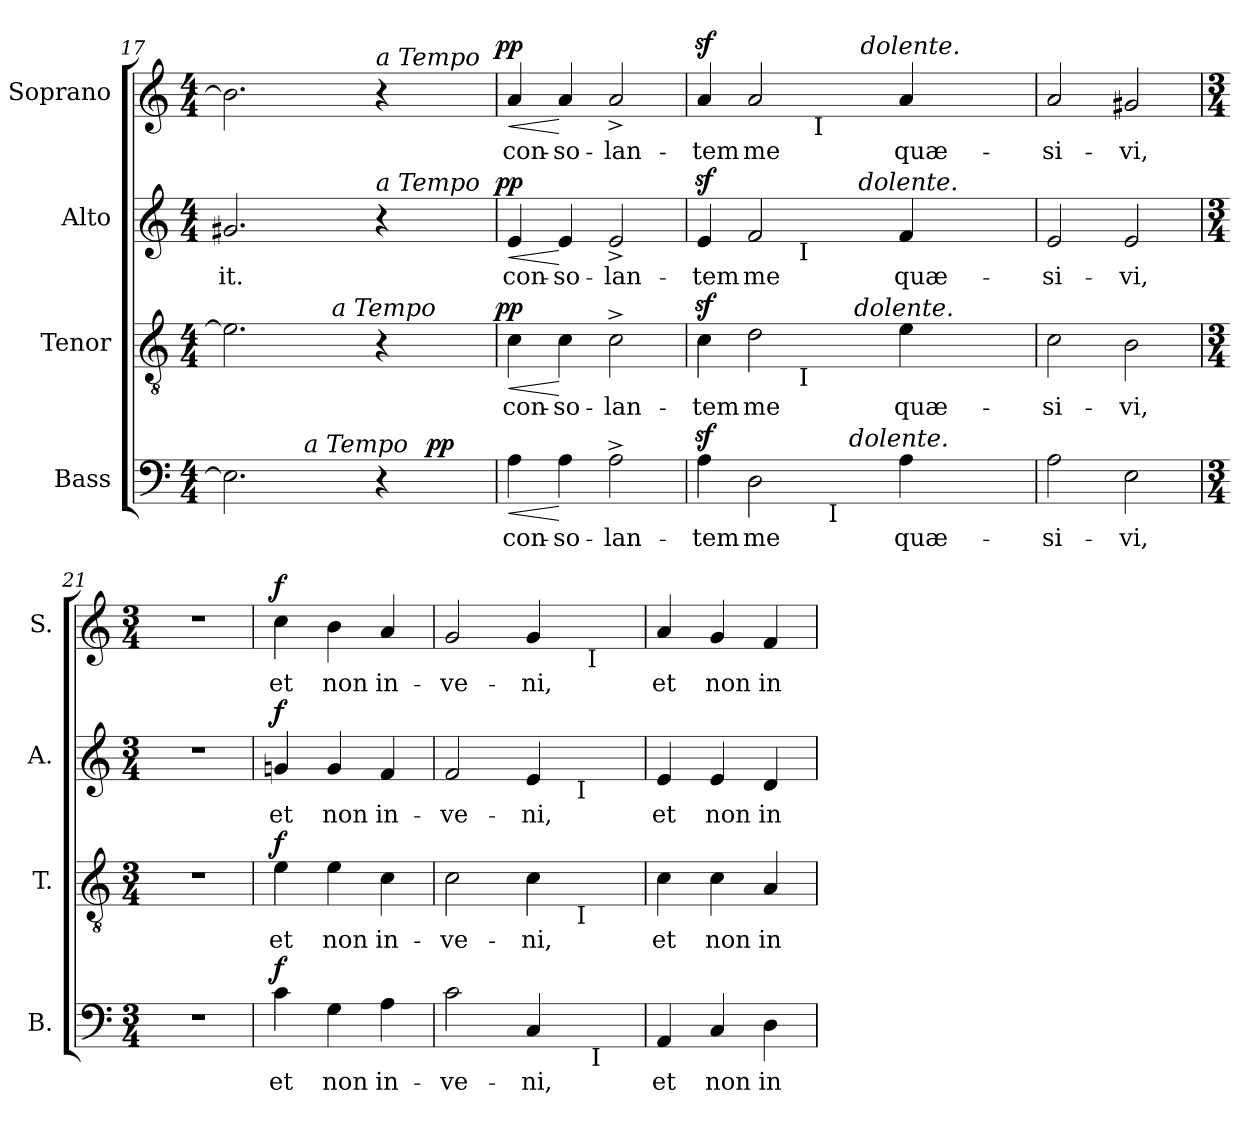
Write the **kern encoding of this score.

**kern	**text	**dynam	**kern	**text	**dynam	**kern	**text	**dynam	**kern	**text	**dynam
*part4	*part4	*part4	*part3	*part3	*part3	*part2	*part2	*part2	*part1	*part1	*part1
*staff4	*staff4	*staff4	*staff3	*staff3	*staff3	*staff2	*staff2	*staff2	*staff1	*staff1	*staff1
*I"Bass	*	*	*I"Tenor	*	*	*I"Alto	*	*	*I"Soprano	*	*
*I'B.	*	*	*I'T.	*	*	*I'A.	*	*	*I'S.	*	*
*clefF4	*	*	*clefGv2	*	*	*clefG2	*	*	*clefG2	*	*
*	*	*	*ITrd7c12	*	*	*	*	*	*	*	*
*k[]	*	*	*k[]	*	*	*k[]	*	*	*k[]	*	*
*C:	*	*	*C:	*	*	*C:	*	*	*C:	*	*
*M4/4	*	*	*M4/4	*	*	*M4/4	*	*	*M4/4	*	*
=17	=17	=17	=17	=17	=17	=17	=17	=17	=17	=17	=17
!	!	!	!	!	!	!	!LO:LY:b:color=#000000	!	!	!	!
*^	*	*	*^	*	*	*^	*	*	*^	*	*
*	*^	*	*	*	*^	*	*	*	*	*	*	*	*	*	*
2.Ei\]	2ryy	2ryy	.	.	2.Ei\]	2ryy	2ryy	.	.	2.g#Xi/	2ryy	-it.	.	2.bi\]	2ryy	.	.
.	4ryy	512.ryy	.	.	.	4ryy	32ryy	.	.	.	4ryy	.	.	.	4ryy	.	.
!	!	!LO:TX:a:i:t=a Tempo	!	!	!	!	!	!	!	!	!	!	!	!	!	!	!
.	.	4ryy	.	.	.	.	.	.	.	.	.	.	.	.	.	.	.
.	.	.	.	.	.	.	64ryy	.	.	.	.	.	.	.	.	.	.
.	.	.	.	.	.	.	256ryy	.	.	.	.	.	.	.	.	.	.
.	.	.	.	.	.	.	1024ryy	.	.	.	.	.	.	.	.	.	.
!	!	!	!	!	!	!	!LO:TX:a:i:t=a Tempo	!	!	!	!	!	!	!	!	!	!
.	.	.	.	.	.	.	4ryy	.	.	.	.	.	.	.	.	.	.
!	!	!	!	!	!	!	!	!	!	!	!	!	!	!LO:TX:a:i:t=a Tempo	!	!	!
!	!	!	!	!	!	!	!	!	!	!LO:TX:a:i:t=a Tempo	!	!	!	!	!	!	!
4r	8ryy	.	.	.	4r	8ryy	.	.	.	4r	8ryy	.	.	4r	8ryy	.	.
.	.	8ryy	.	.	.	.	.	.	.	.	.	.	.	.	.	.	.
.	.	.	.	.	.	.	8ryy	.	.	.	.	.	.	.	.	.	.
.	256ryy	.	.	.	.	16ryy	.	.	.	.	16ryy	.	.	.	16ryy	.	.
.	.	16ryy	.	.	.	.	.	.	.	.	.	.	.	.	.	.	.
.	16ryy	.	.	pp	.	.	.	.	.	.	.	.	.	.	.	.	.
.	.	.	.	.	.	.	16ryy	.	.	.	.	.	.	.	.	.	.
.	.	.	.	.	.	32ryy	.	.	.	.	32ryy	.	.	.	32ryy	.	.
.	.	32ryy	.	.	.	.	.	.	.	.	.	.	.	.	.	.	.
.	32...ryy	.	.	.	.	.	.	.	.	.	.	.	.	.	.	.	.
.	.	.	.	.	.	64ryy	.	.	.	.	64ryy	.	.	.	64ryy	.	.
.	.	64ryy	.	.	.	.	.	.	.	.	.	.	.	.	.	.	.
.	.	.	.	.	.	128...ryy	.	.	.	.	128...ryy	.	.	.	128...ryy	.	.
.	.	128ryy	.	.	.	.	.	.	.	.	.	.	.	.	.	.	.
.	.	.	.	.	.	.	128ryy	.	.	.	.	.	.	.	.	.	.
.	.	256ryy	.	.	.	.	.	.	.	.	.	.	.	.	.	.	.
.	.	.	.	.	.	.	512.ryy	.	.	.	.	.	.	.	.	.	.
.	.	1024ryy	.	.	.	1024ryy	.	.	pp	.	1024ryy	.	pp	.	1024ryy	.	pp
*v	*v	*v	*	*	*	*	*	*	*	*v	*v	*	*	*v	*v	*	*
*	*	*	*v	*v	*v	*	*	*	*	*	*	*	*
=18	=18	=18	=18	=18	=18	=18	=18	=18	=18	=18	=18
*^	*	*	*^	*	*	*^	*	*	*^	*	*
*	*^	*	*	*	*^	*	*	*	*	*	*	*	*	*	*
!	!	!	!LO:LY:b:color=#000000	!LO:HP:b	!	!	!	!	!	!	!	!	!	!	!	!	!
*v	*v	*v	*	*	*	*	*	*	*	*v	*v	*	*	*v	*v	*	*
*	*	*	*v	*v	*v	*	*	*	*	*	*	*	*
*^	*	*	*^	*	*	*^	*	*	*^	*	*
*	*^	*	*	*	*^	*	*	*	*	*	*	*	*	*	*
!	!	!	!	!	!	!	!	!LO:LY:b:color=#000000	!LO:HP:b	!	!	!	!	!	!	!	!
*v	*v	*v	*	*	*	*	*	*	*	*v	*v	*	*	*v	*v	*	*
*	*	*	*v	*v	*v	*	*	*	*	*	*	*	*
*^	*	*	*^	*	*	*^	*	*	*^	*	*
*	*^	*	*	*	*^	*	*	*	*	*	*	*	*	*	*
!	!	!	!	!	!	!	!	!	!	!	!	!LO:LY:b:color=#000000	!LO:HP:b	!	!	!	!
*v	*v	*v	*	*	*	*	*	*	*	*v	*v	*	*	*v	*v	*	*
*	*	*	*v	*v	*v	*	*	*	*	*	*	*	*
*^	*	*	*^	*	*	*^	*	*	*^	*	*
*	*^	*	*	*	*^	*	*	*	*	*	*	*	*	*	*
!	!	!	!	!	!	!	!	!	!	!	!	!	!	!	!	!LO:LY:b:color=#000000	!LO:HP:b
*v	*v	*v	*	*	*	*	*	*	*	*v	*v	*	*	*v	*v	*	*
*	*	*	*v	*v	*v	*	*	*	*	*	*	*	*
4Ai\	con-	<	4Ci\	con-	<	4ei/	con-	<	4ai/	con-	<
!	!LO:LY:b:color=#000000	!	!	!	!	!	!	!	!	!	!
!	!	!	!	!LO:LY:b:color=#000000	!	!	!	!	!	!	!
!	!	!	!	!	!	!	!LO:LY:b:color=#000000	!	!	!	!
!	!	!	!	!	!	!	!	!	!	!LO:LY:b:color=#000000	!
4Ai\	-so-	[	4Ci\	-so-	[	4ei/	-so-	[	4ai/	-so-	[
!	!LO:LY:b:color=#000000	!	!	!	!	!	!	!	!	!	!
!	!	!	!	!LO:LY:b:color=#000000	!	!	!	!	!	!	!
!	!	!	!	!	!	!	!LO:LY:b:color=#000000	!	!	!	!
!	!	!	!	!	!	!	!	!	!	!LO:LY:b:color=#000000	!
2A^i\	-lan-	.	2C^i\	-lan-	.	2e^i/	-lan-	.	2a^i/	-lan-	.
=19	=19	=19	=19	=19	=19	=19	=19	=19	=19	=19	=19
!	!LO:LY:b:color=#000000	!	!	!	!	!	!	!	!	!	!
!	!	!	!	!LO:LY:b:color=#000000	!	!	!	!	!	!	!
!	!	!	!	!	!	!	!LO:LY:b:color=#000000	!	!	!	!
!	!	!	!	!	!	!	!	!	!	!LO:LY:b:color=#000000	!
*^	*	*	*^	*	*	*^	*	*	*^	*	*
*	*^	*	*	*	*^	*	*	*	*^	*	*	*	*^	*	*
4Azi\	2ryy	2ryy	-tem	.	4Czi\	2ryy	2ryy	-tem	.	4ezi/	2ryy	2ryy	-tem	.	4azi/	2ryy	2ryy	-tem	.
!	!	!	!LO:LY:b:color=#000000	!	!	!	!	!	!	!	!	!	!	!	!	!	!	!	!
!	!	!	!	!	!	!	!	!LO:LY:b:color=#000000	!	!	!	!	!	!	!	!	!	!	!
!	!	!	!	!	!	!	!	!	!	!	!	!	!LO:LY:b:color=#000000	!	!	!	!	!	!
!	!	!	!	!	!	!	!	!	!	!	!	!	!	!	!	!	!	!LO:LY:b:color=#000000	!
2Di\	.	.	me	.	2Di\	.	.	me	.	2fi/	.	.	me	.	2ai/	.	.	me	.
!	!	!	!	!	!	!	!	!	!	!	!LO:TX:b:t=I	!	!	!	!	!	!	!	!
!	!	!	!	!	!	!LO:TX:b:t=I	!	!	!	!	!	!	!	!	!	!	!	!	!
.	32ryy	16ryy	.	.	.	2ryy	16ryy	.	.	.	2ryy	16ryy	.	.	.	64ryy	16ryy	.	.
.	.	.	.	.	.	.	.	.	.	.	.	.	.	.	.	256.ryy	.	.	.
!	!	!	!	!	!	!	!	!	!	!	!	!	!	!	!	!LO:TX:b:t=I	!	!	!
.	.	.	.	.	.	.	.	.	.	.	.	.	.	.	.	4ryy	.	.	.
.	128ryy	.	.	.	.	.	.	.	.	.	.	.	.	.	.	.	.	.	.
.	512ryy	.	.	.	.	.	.	.	.	.	.	.	.	.	.	.	.	.	.
!	!LO:TX:b:t=I	!	!	!	!	!	!	!	!	!	!	!	!	!	!	!	!	!	!
.	4ryy	.	.	.	.	.	.	.	.	.	.	.	.	.	.	.	.	.	.
.	.	64ryy	.	.	.	.	64ryy	.	.	.	.	64ryy	.	.	.	.	64ryy	.	.
!	!	!LO:TX:a:i:t=dolente.	!	!	!	!	!	!	!	!	!	!	!	!	!	!	!	!	!
.	.	4ryy	.	.	.	.	256ryy	.	.	.	.	128ryy	.	.	.	.	128ryy	.	.
.	.	.	.	.	.	.	1024ryy	.	.	.	.	.	.	.	.	.	.	.	.
!	!	!	!	!	!	!	!LO:TX:a:i:t=dolente.	!	!	!	!	!	!	!	!	!	!	!	!
.	.	.	.	.	.	.	4ryy	.	.	.	.	.	.	.	.	.	.	.	.
.	.	.	.	.	.	.	.	.	.	.	.	1024ryy	.	.	.	.	512.ryy	.	.
!	!	!	!	!	!	!	!	!	!	!	!	!LO:TX:a:i:t=dolente.	!	!	!	!	!	!	!
.	.	.	.	.	.	.	.	.	.	.	.	4ryy	.	.	.	.	.	.	.
!	!	!	!	!	!	!	!	!	!	!	!	!	!	!	!	!	!LO:TX:a:i:t=dolente.	!	!
.	.	.	.	.	.	.	.	.	.	.	.	.	.	.	.	.	4ryy	.	.
!	!	!	!LO:LY:b:color=#000000	!	!	!	!	!	!	!	!	!	!	!	!	!	!	!	!
!	!	!	!	!	!	!	!	!LO:LY:b:color=#000000	!	!	!	!	!	!	!	!	!	!	!
!	!	!	!	!	!	!	!	!	!	!	!	!	!LO:LY:b:color=#000000	!	!	!	!	!	!
!	!	!	!	!	!	!	!	!	!	!	!	!	!	!	!	!	!	!LO:LY:b:color=#000000	!
4Ai\	.	.	quæ-	.	4Ei\	.	.	quæ-	.	4fi/	.	.	quæ-	.	4ai/	.	.	quæ-	.
.	.	.	.	.	.	.	.	.	.	.	.	.	.	.	.	8ryy	.	.	.
.	8ryy	.	.	.	.	.	.	.	.	.	.	.	.	.	.	.	.	.	.
.	.	8ryy	.	.	.	.	.	.	.	.	.	.	.	.	.	.	.	.	.
.	.	.	.	.	.	.	8ryy	.	.	.	.	.	.	.	.	.	.	.	.
.	.	.	.	.	.	.	.	.	.	.	.	8ryy	.	.	.	.	.	.	.
.	.	.	.	.	.	.	.	.	.	.	.	.	.	.	.	.	8ryy	.	.
.	.	.	.	.	.	.	.	.	.	.	.	.	.	.	.	16ryy	.	.	.
.	16ryy	.	.	.	.	.	.	.	.	.	.	.	.	.	.	.	.	.	.
.	.	32.ryy	.	.	.	.	.	.	.	.	.	.	.	.	.	.	.	.	.
.	.	.	.	.	.	.	32ryy	.	.	.	.	.	.	.	.	.	.	.	.
.	.	.	.	.	.	.	.	.	.	.	.	.	.	.	.	32ryy	.	.	.
.	.	.	.	.	.	.	.	.	.	.	.	32ryy	.	.	.	.	.	.	.
.	.	.	.	.	.	.	.	.	.	.	.	.	.	.	.	.	32ryy	.	.
.	64ryy	.	.	.	.	.	.	.	.	.	.	.	.	.	.	.	.	.	.
.	.	.	.	.	.	.	128ryy	.	.	.	.	.	.	.	.	.	.	.	.
.	.	.	.	.	.	.	.	.	.	.	.	.	.	.	.	128ryy	.	.	.
.	.	.	.	.	.	.	.	.	.	.	.	256..ryy	.	.	.	.	.	.	.
.	256.ryy	.	.	.	.	.	.	.	.	.	.	.	.	.	.	.	.	.	.
.	.	.	.	.	.	.	.	.	.	.	.	.	.	.	.	.	256ryy	.	.
.	.	.	.	.	.	.	512.ryy	.	.	.	.	.	.	.	.	.	.	.	.
.	.	.	.	.	.	.	.	.	.	.	.	.	.	.	.	512ryy	.	.	.
.	.	.	.	.	.	.	.	.	.	.	.	.	.	.	.	.	1024ryy	.	.
*v	*v	*v	*	*	*	*	*	*	*	*v	*v	*v	*	*	*v	*v	*v	*	*
*	*	*	*v	*v	*v	*	*	*	*	*	*	*	*
=20	=20	=20	=20	=20	=20	=20	=20	=20	=20	=20	=20
*^	*	*	*^	*	*	*^	*	*	*^	*	*
*	*^	*	*	*	*^	*	*	*	*^	*	*	*	*^	*	*
!	!	!	!LO:LY:b:color=#000000	!	!	!	!	!	!	!	!	!	!	!	!	!	!	!	!
*v	*v	*v	*	*	*	*	*	*	*	*v	*v	*v	*	*	*v	*v	*v	*	*
*	*	*	*v	*v	*v	*	*	*	*	*	*	*	*
*^	*	*	*^	*	*	*^	*	*	*^	*	*
*	*^	*	*	*	*^	*	*	*	*^	*	*	*	*^	*	*
!	!	!	!	!	!	!	!	!LO:LY:b:color=#000000	!	!	!	!	!	!	!	!	!	!	!
*v	*v	*v	*	*	*	*	*	*	*	*v	*v	*v	*	*	*v	*v	*v	*	*
*	*	*	*v	*v	*v	*	*	*	*	*	*	*	*
*^	*	*	*^	*	*	*^	*	*	*^	*	*
*	*^	*	*	*	*^	*	*	*	*^	*	*	*	*^	*	*
!	!	!	!	!	!	!	!	!	!	!	!	!	!LO:LY:b:color=#000000	!	!	!	!	!	!
*v	*v	*v	*	*	*	*	*	*	*	*v	*v	*v	*	*	*v	*v	*v	*	*
*	*	*	*v	*v	*v	*	*	*	*	*	*	*	*
*^	*	*	*^	*	*	*^	*	*	*^	*	*
*	*^	*	*	*	*^	*	*	*	*^	*	*	*	*^	*	*
!	!	!	!	!	!	!	!	!	!	!	!	!	!	!	!	!	!	!LO:LY:b:color=#000000	!
*v	*v	*v	*	*	*	*	*	*	*	*v	*v	*v	*	*	*v	*v	*v	*	*
*	*	*	*v	*v	*v	*	*	*	*	*	*	*	*
2Ai\	-si-	.	2Ci\	-si-	.	2ei/	-si-	.	2ai/	-si-	.
!	!LO:LY:b:color=#000000	!	!	!	!	!	!	!	!	!	!
!	!	!	!	!LO:LY:b:color=#000000	!	!	!	!	!	!	!
!	!	!	!	!	!	!	!LO:LY:b:color=#000000	!	!	!	!
!	!	!	!	!	!	!	!	!	!	!LO:LY:b:color=#000000	!
2Ei\	-vi,	.	2BBi\	-vi,	.	2ei/	-vi,	.	2g#Xi/	-vi,	.
=21	=21	=21	=21	=21	=21	=21	=21	=21	=21	=21	=21
*M3/4	*	*	*M3/4	*	*	*M3/4	*	*	*M3/4	*	*
!LO:N:vis=1	!	!	!LO:N:vis=1	!	!	!LO:N:vis=1	!	!	!LO:N:vis=1	!	!
2.r	.	.	2.r	.	.	2.r	.	.	2.r	.	.
=22	=22	=22	=22	=22	=22	=22	=22	=22	=22	=22	=22
!	!LO:LY:b:color=#000000	!	!	!	!	!	!	!	!	!	!
!	!	!	!	!LO:LY:b:color=#000000	!	!	!	!	!	!	!
!	!	!	!	!	!	!	!LO:LY:b:color=#000000	!	!	!	!
!	!	!	!	!	!	!	!	!	!	!LO:LY:b:color=#000000	!
4ci\	et	f	4Ei\	et	f	4gni/	et	f	4cci\	et	f
!	!LO:LY:b:color=#000000	!	!	!	!	!	!	!	!	!	!
!	!	!	!	!LO:LY:b:color=#000000	!	!	!	!	!	!	!
!	!	!	!	!	!	!	!LO:LY:b:color=#000000	!	!	!	!
!	!	!	!	!	!	!	!	!	!	!LO:LY:b:color=#000000	!
4Gi\	non	.	4Ei\	non	.	4gi/	non	.	4bi\	non	.
!	!LO:LY:b:color=#000000	!	!	!	!	!	!	!	!	!	!
!	!	!	!	!LO:LY:b:color=#000000	!	!	!	!	!	!	!
!	!	!	!	!	!	!	!LO:LY:b:color=#000000	!	!	!	!
!	!	!	!	!	!	!	!	!	!	!LO:LY:b:color=#000000	!
4Ai\	in-	.	4Ci\	in-	.	4fi/	in-	.	4ai/	in-	.
!!LO:PB:g=z
=23	=23	=23	=23	=23	=23	=23	=23	=23	=23	=23	=23
!	!LO:LY:b:color=#000000	!	!	!	!	!	!	!	!	!	!
!	!	!	!	!LO:LY:b:color=#000000	!	!	!	!	!	!	!
!	!	!	!	!	!	!	!LO:LY:b:color=#000000	!	!	!	!
!	!	!	!	!	!	!	!	!	!	!LO:LY:b:color=#000000	!
*^	*	*	*^	*	*	*^	*	*	*^	*	*
2ci\	2ryy	-ve-	.	2Ci\	2ryy	-ve-	.	2fi/	2ryy	-ve-	.	2gi/	2ryy	-ve-	.
!	!	!LO:LY:b:color=#000000	!	!	!	!	!	!	!	!	!	!	!	!	!
!	!	!	!	!	!	!LO:LY:b:color=#000000	!	!	!	!	!	!	!	!	!
!	!	!	!	!	!	!	!	!	!	!LO:LY:b:color=#000000	!	!	!	!	!
!	!	!	!	!	!	!	!	!	!	!	!	!	!	!LO:LY:b:color=#000000	!
4Ci/	8ryy	-ni,	.	4Ci\	8ryy	-ni,	.	4ei/	8ryy	-ni,	.	4gi/	8ryy	-ni,	.
.	32ryy	.	.	.	64ryy	.	.	.	64ryy	.	.	.	32ryy	.	.
.	.	.	.	.	256ryy	.	.	.	256ryy	.	.	.	.	.	.
.	.	.	.	.	1024ryy	.	.	.	1024ryy	.	.	.	.	.	.
!	!	!	!	!	!	!	!	!	!LO:TX:b:t=I	!	!	!	!	!	!
!	!	!	!	!	!LO:TX:b:t=I	!	!	!	!	!	!	!	!	!	!
.	.	.	.	.	16ryy	.	.	.	16ryy	.	.	.	.	.	.
.	256..ryy	.	.	.	.	.	.	.	.	.	.	.	512.ryy	.	.
!	!	!	!	!	!	!	!	!	!	!	!	!	!LO:TX:b:t=I	!	!
.	.	.	.	.	.	.	.	.	.	.	.	.	16ryy	.	.
!	!LO:TX:b:t=I	!	!	!	!	!	!	!	!	!	!	!	!	!	!
.	16ryy	.	.	.	.	.	.	.	.	.	.	.	.	.	.
.	.	.	.	.	32ryy	.	.	.	32ryy	.	.	.	.	.	.
.	.	.	.	.	.	.	.	.	.	.	.	.	64ryy	.	.
.	64ryy	.	.	.	.	.	.	.	.	.	.	.	.	.	.
.	.	.	.	.	.	.	.	.	.	.	.	.	128ryy	.	.
.	.	.	.	.	128ryy	.	.	.	128ryy	.	.	.	.	.	.
.	128ryy	.	.	.	.	.	.	.	.	.	.	.	.	.	.
.	.	.	.	.	.	.	.	.	.	.	.	.	256ryy	.	.
.	.	.	.	.	512.ryy	.	.	.	512.ryy	.	.	.	.	.	.
.	1024ryy	.	.	.	.	.	.	.	.	.	.	.	1024ryy	.	.
*v	*v	*	*	*	*	*	*	*v	*v	*	*	*v	*v	*	*
*	*	*	*v	*v	*	*	*	*	*	*	*	*
=24	=24	=24	=24	=24	=24	=24	=24	=24	=24	=24	=24
*^	*	*	*^	*	*	*^	*	*	*^	*	*
!	!	!LO:LY:b:color=#000000	!	!	!	!	!	!	!	!	!	!	!	!	!
*v	*v	*	*	*	*	*	*	*v	*v	*	*	*v	*v	*	*
*	*	*	*v	*v	*	*	*	*	*	*	*	*
*^	*	*	*^	*	*	*^	*	*	*^	*	*
!	!	!	!	!	!	!LO:LY:b:color=#000000	!	!	!	!	!	!	!	!	!
*v	*v	*	*	*	*	*	*	*v	*v	*	*	*v	*v	*	*
*	*	*	*v	*v	*	*	*	*	*	*	*	*
*^	*	*	*^	*	*	*^	*	*	*^	*	*
!	!	!	!	!	!	!	!	!	!	!LO:LY:b:color=#000000	!	!	!	!	!
*v	*v	*	*	*	*	*	*	*v	*v	*	*	*v	*v	*	*
*	*	*	*v	*v	*	*	*	*	*	*	*	*
*^	*	*	*^	*	*	*^	*	*	*^	*	*
!	!	!	!	!	!	!	!	!	!	!	!	!	!	!LO:LY:b:color=#000000	!
*v	*v	*	*	*	*	*	*	*v	*v	*	*	*v	*v	*	*
*	*	*	*v	*v	*	*	*	*	*	*	*	*
4AAi/	et	.	4Ci\	et	.	4ei/	et	.	4ai/	et	.
!	!LO:LY:b:color=#000000	!	!	!	!	!	!	!	!	!	!
!	!	!	!	!LO:LY:b:color=#000000	!	!	!	!	!	!	!
!	!	!	!	!	!	!	!LO:LY:b:color=#000000	!	!	!	!
!	!	!	!	!	!	!	!	!	!	!LO:LY:b:color=#000000	!
4Ci/	non	.	4Ci\	non	.	4ei/	non	.	4gi/	non	.
!	!LO:LY:b:color=#000000	!	!	!	!	!	!	!	!	!	!
!	!	!	!	!LO:LY:b:color=#000000	!	!	!	!	!	!	!
!	!	!	!	!	!	!	!LO:LY:b:color=#000000	!	!	!	!
!	!	!	!	!	!	!	!	!	!	!LO:LY:b:color=#000000	!
4Di\	in-	.	4AAi/	in-	.	4di/	in-	.	4fi/	in-	.
=	=	=	=	=	=	=	=	=	=	=	=
*-	*-	*-	*-	*-	*-	*-	*-	*-	*-	*-	*-
